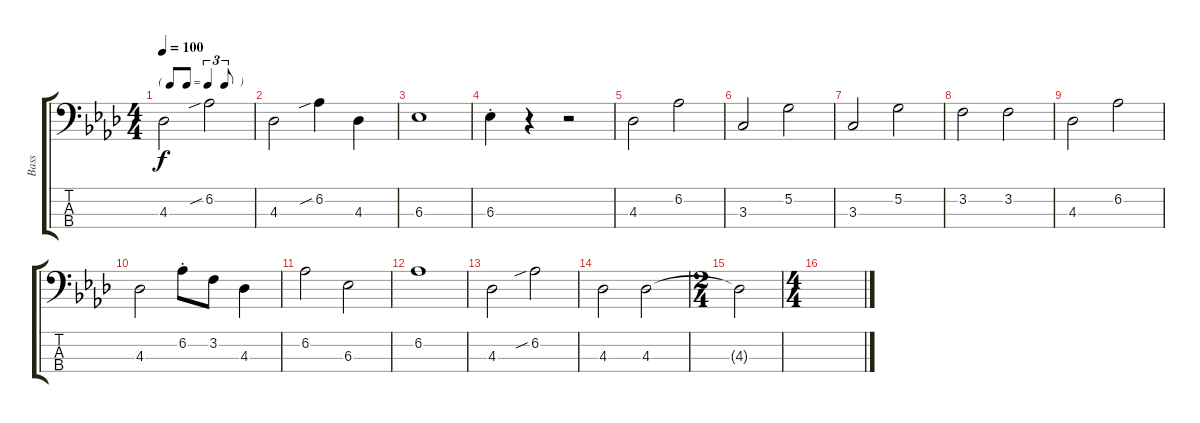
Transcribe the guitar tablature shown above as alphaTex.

\track ("Bass" "Bass") {instrument electricbassfinger}
\staff {score tabs}
\tuning (G2 D2 A1 E1) {hide}
\ts (4 4)
\tf triplet8th
\tempo 100
\clef f4
\ks ab
4.3.2{dy f} 6.2{sib}.2 |
4.3.2 6.2{sib}.4 4.3.4 |
6.3.1 |
6.3{st}.4 r.4 r.2 |
4.3.2 6.2.2 |
3.3.2 5.2.2 |
3.3.2 5.2.2 |
3.2.2 3.2.2 |
4.3.2 6.2.2 |
4.3.2 6.2{st}.8 3.2.8 4.3.4 |
6.2.2 6.3.2 |
6.2.1 |
4.3.2 6.2{sib}.2 |
4.3.2 4.3.2 |
\ts (2 4)
4.3{t}.2 |
\ts (4 4)
